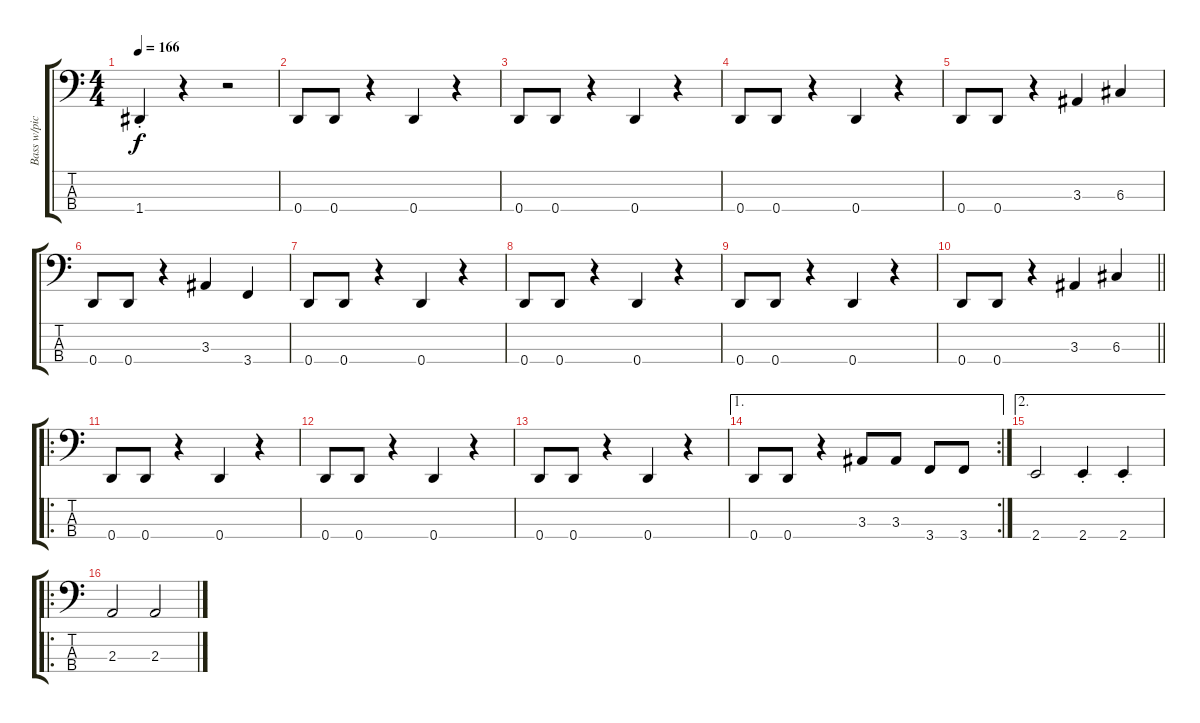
\track ("Bass w/pick" "Bass w/pic") {instrument electricbasspick}
\staff {score tabs}
\tuning (F2 C2 G1 D1) {hide}
\ts (4 4)
\tempo 166
\clef f4
\ks c
1.4{st}.4{dy f} r.4 r.2 |
0.4.8 0.4.8 r.4 0.4.4 r.4 |
0.4.8 0.4.8 r.4 0.4.4 r.4 |
0.4.8 0.4.8 r.4 0.4.4 r.4 |
0.4.8 0.4.8 r.4 3.3.4 6.3.4 |
0.4.8 0.4.8 r.4 3.3.4 3.4.4 |
0.4.8 0.4.8 r.4 0.4.4 r.4 |
0.4.8 0.4.8 r.4 0.4.4 r.4 |
0.4.8 0.4.8 r.4 0.4.4 r.4 |
\barLineRight lightlight
0.4.8 0.4.8 r.4 3.3.4 6.3.4 |
\ro
0.4.8 0.4.8 r.4 0.4.4 r.4 |
0.4.8 0.4.8 r.4 0.4.4 r.4 |
0.4.8 0.4.8 r.4 0.4.4 r.4 |
\ae 1
\rc 2
0.4.8 0.4.8 r.4 3.3.8 3.3.8 3.4.8 3.4.8 |
\ae 2
2.4.2 2.4{st}.4 2.4{st}.4 |
\ro
2.3.2 2.3.2
